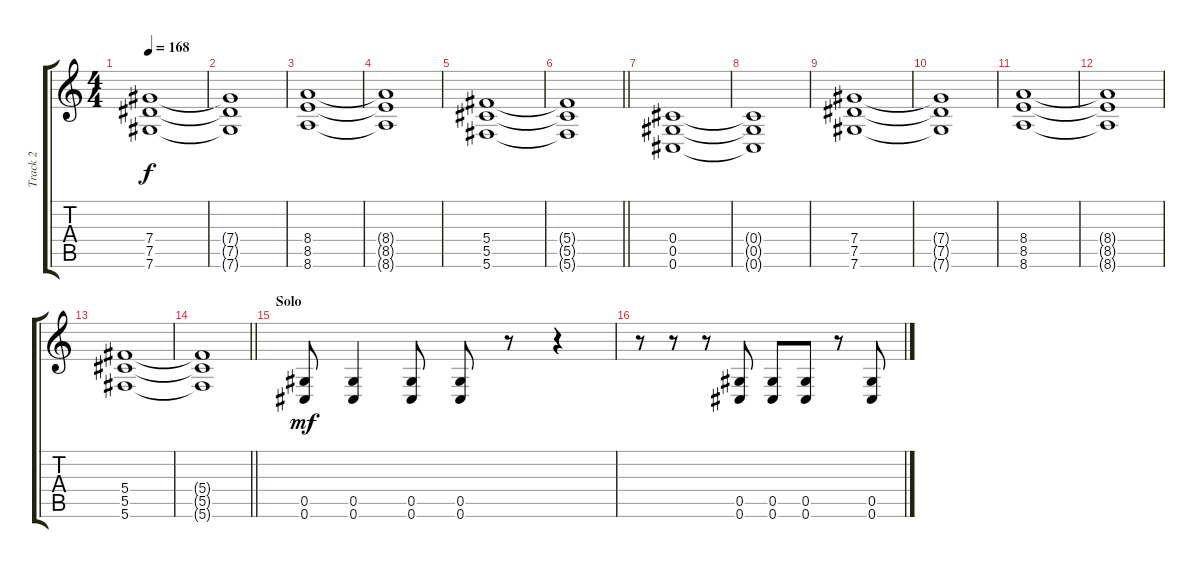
\track ("Track 2" "Track 2") {instrument distortionguitar}
\staff {score tabs}
\tuning (Eb4 Bb3 Gb3 Db3 Ab2 Db2) {hide}
\ts (4 4)
\tempo 168
\clef g2
\ks c
(7.4 7.5 7.6).1{dy f} |
(7.4{t} 7.5{t} 7.6{t}).1 |
(8.4 8.5 8.6).1 |
(8.4{t} 8.5{t} 8.6{t}).1 |
(5.4 5.5 5.6).1 |
\barLineRight lightlight
(5.4{t} 5.5{t} 5.6{t}).1 |
(0.4 0.5 0.6).1 |
(0.4{t} 0.5{t} 0.6{t}).1 |
(7.4 7.5 7.6).1 |
(7.4{t} 7.5{t} 7.6{t}).1 |
(8.4 8.5 8.6).1 |
(8.4{t} 8.5{t} 8.6{t}).1 |
(5.4 5.5 5.6).1 |
\barLineRight lightlight
(5.4{t} 5.5{t} 5.6{t}).1 |
\section ("" "Solo")
(0.5 0.6).8{dy mf} (0.5 0.6).4 (0.5 0.6).8 (0.5 0.6).8 r.8 r.4 |
r.8 r.8 r.8 (0.5 0.6).8 (0.5 0.6).8 (0.5 0.6).8 r.8 (0.5 0.6).8
